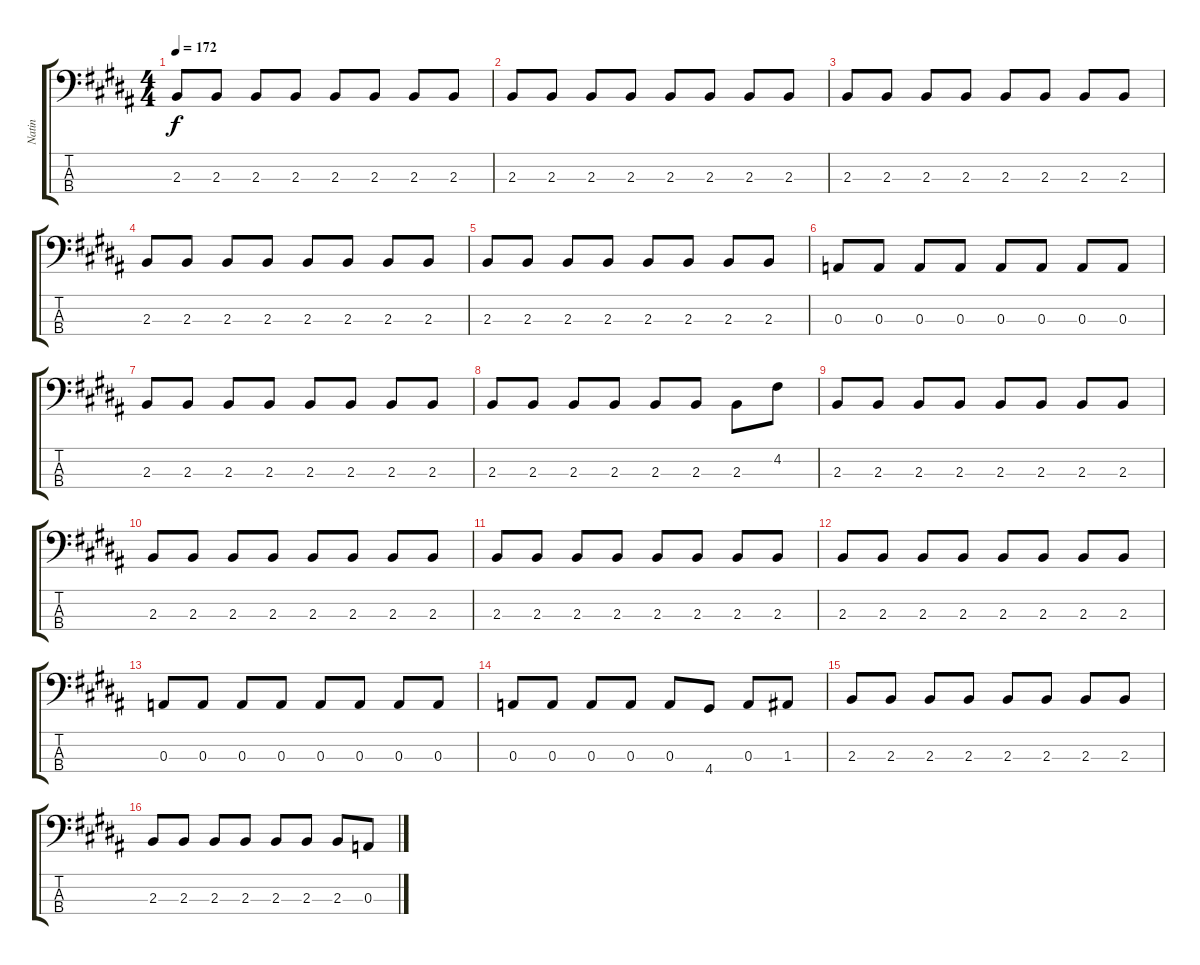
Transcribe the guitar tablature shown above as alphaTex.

\track ("Natin" "Natin") {instrument electricbassfinger}
\staff {score tabs}
\tuning (G2 D2 A1 E1) {hide}
\ts (4 4)
\tempo 172
\clef f4
\ks b
2.3.8{dy f} 2.3.8 2.3.8 2.3.8 2.3.8 2.3.8 2.3.8 2.3.8 |
2.3.8 2.3.8 2.3.8 2.3.8 2.3.8 2.3.8 2.3.8 2.3.8 |
2.3.8 2.3.8 2.3.8 2.3.8 2.3.8 2.3.8 2.3.8 2.3.8 |
2.3.8 2.3.8 2.3.8 2.3.8 2.3.8 2.3.8 2.3.8 2.3.8 |
2.3.8 2.3.8 2.3.8 2.3.8 2.3.8 2.3.8 2.3.8 2.3.8 |
0.3.8 0.3.8 0.3.8 0.3.8 0.3.8 0.3.8 0.3.8 0.3.8 |
2.3.8 2.3.8 2.3.8 2.3.8 2.3.8 2.3.8 2.3.8 2.3.8 |
2.3.8 2.3.8 2.3.8 2.3.8 2.3.8 2.3.8 2.3.8 4.2.8 |
2.3.8 2.3.8 2.3.8 2.3.8 2.3.8 2.3.8 2.3.8 2.3.8 |
2.3.8 2.3.8 2.3.8 2.3.8 2.3.8 2.3.8 2.3.8 2.3.8 |
2.3.8 2.3.8 2.3.8 2.3.8 2.3.8 2.3.8 2.3.8 2.3.8 |
2.3.8 2.3.8 2.3.8 2.3.8 2.3.8 2.3.8 2.3.8 2.3.8 |
0.3.8 0.3.8 0.3.8 0.3.8 0.3.8 0.3.8 0.3.8 0.3.8 |
0.3.8 0.3.8 0.3.8 0.3.8 0.3.8 4.4.8 0.3.8 1.3.8 |
2.3.8 2.3.8 2.3.8 2.3.8 2.3.8 2.3.8 2.3.8 2.3.8 |
2.3.8 2.3.8 2.3.8 2.3.8 2.3.8 2.3.8 2.3.8 0.3.8
